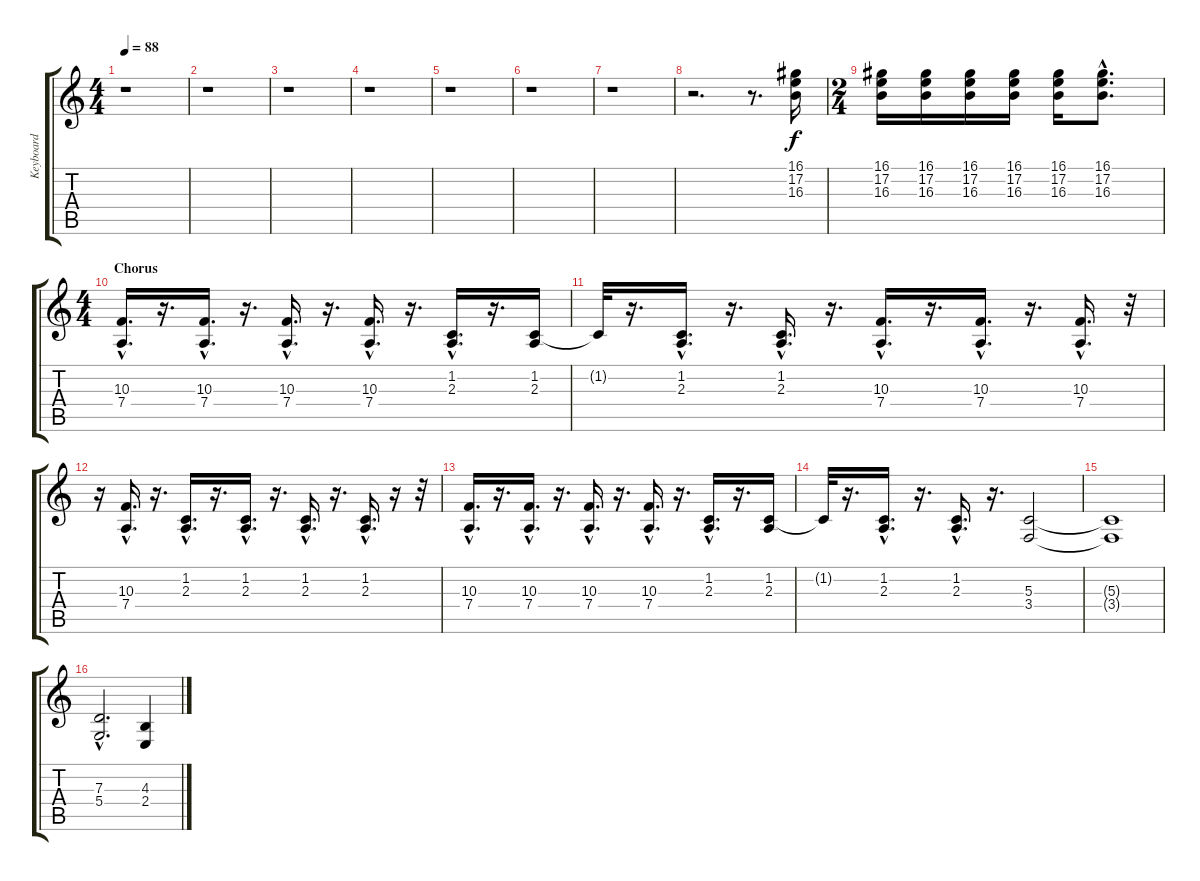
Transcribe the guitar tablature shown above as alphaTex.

\track ("Keyboard" "Keyboard") {instrument electricgrandpiano}
\staff {score tabs}
\tuning (E4 B3 G3 D3 A2 E2) {hide}
\ts (4 4)
\tempo 88
\clef g2
\ks c
r.1{dy f} |
r.1 |
r.1 |
r.1 |
r.1 |
r.1 |
r.1 |
r.2{d} r.8{d} (16.1 17.2 16.3).16 |
\ts (2 4)
(16.1 17.2 16.3).16 (16.1 17.2 16.3).16 (16.1 17.2 16.3).16 (16.1 17.2 16.3).16 (16.1 17.2 16.3).16 (16.1{hac} 17.2{hac} 16.3{hac}).8{d} |
\ts (4 4)
\section ("" "Chorus")
(10.3{hac} 7.4{hac}).16{d} r.16{d} (10.3{hac} 7.4{hac}).16{d} r.16{d} (10.3{hac} 7.4{hac}).16{d} r.16{d} (10.3{hac} 7.4{hac}).16{d} r.16{d} (1.2{hac} 2.3{hac}).16{d} r.16{d} (1.2 2.3).16 |
1.2{t}.32 r.16{d} (1.2{hac} 2.3{hac}).16{d} r.16{d} (1.2{hac} 2.3{hac}).16{d} r.16{d} (10.3{hac} 7.4{hac}).16{d} r.16{d} (10.3{hac} 7.4{hac}).16{d} r.16{d} (10.3{hac} 7.4{hac}).16{d} r.32 |
r.16 (10.3{hac} 7.4{hac}).16{d} r.16{d} (1.2{hac} 2.3{hac}).16{d} r.16{d} (1.2{hac} 2.3{hac}).16{d} r.16{d} (1.2{hac} 2.3{hac}).16{d} r.16{d} (1.2{hac} 2.3{hac}).16{d} r.16 r.32 |
(10.3{hac} 7.4{hac}).16{d} r.16{d} (10.3{hac} 7.4{hac}).16{d} r.16{d} (10.3{hac} 7.4{hac}).16{d} r.16{d} (10.3{hac} 7.4{hac}).16{d} r.16{d} (1.2{hac} 2.3{hac}).16{d} r.16{d} (1.2 2.3).16 |
1.2{t}.32 r.16{d} (1.2{hac} 2.3{hac}).16{d} r.16{d} (1.2{hac} 2.3{hac}).16{d} r.16{d} (5.3 3.4).2 |
(5.3{t} 3.4{t}).1 |
(7.3{hac} 5.4{hac}).2{d} (4.3 2.4).4
